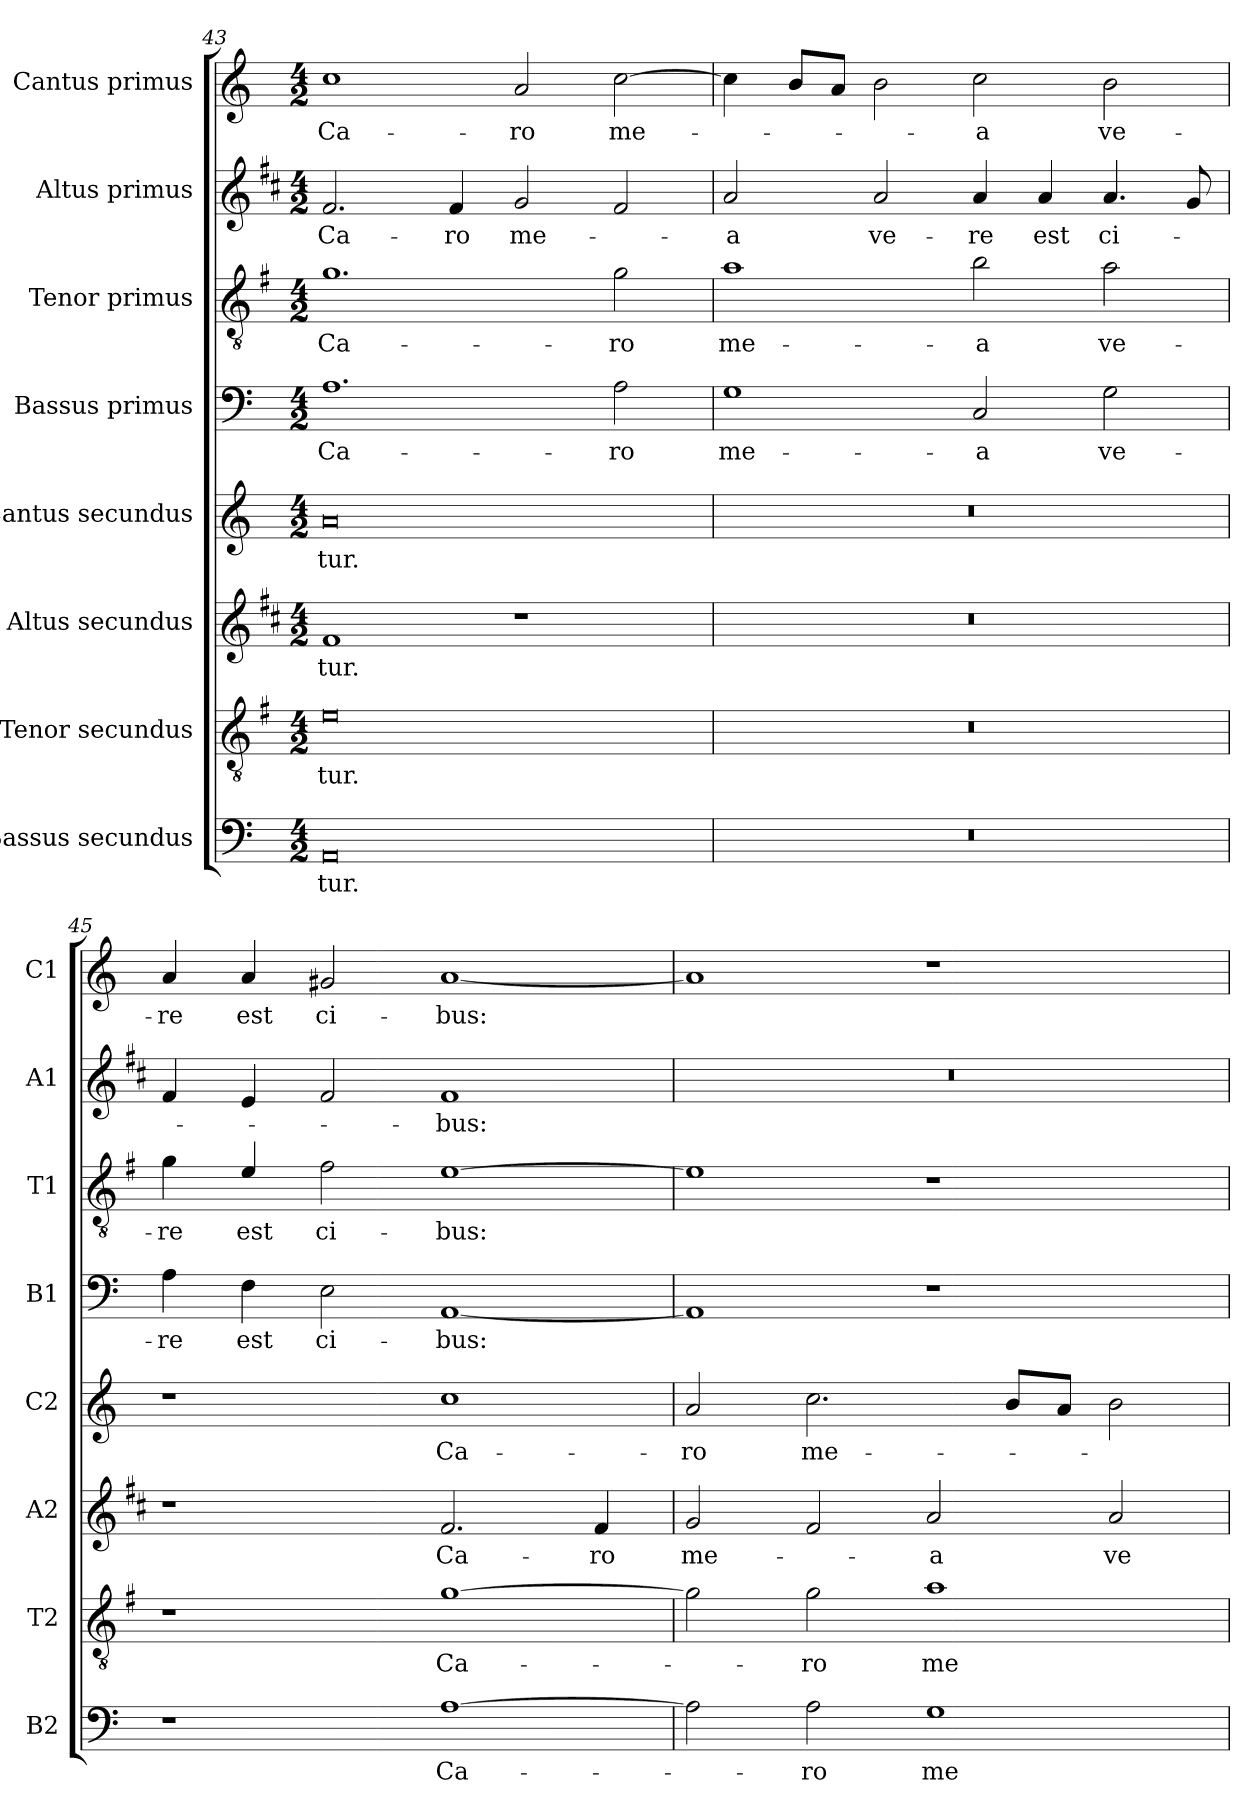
**kern	**text	**kern	**text	**kern	**text	**kern	**text	**kern	**text	**kern	**text	**kern	**text	**kern	**text
*part8	*part8	*part7	*part7	*part6	*part6	*part5	*part5	*part4	*part4	*part3	*part3	*part2	*part2	*part1	*part1
*staff8	*staff8	*staff7	*staff7	*staff6	*staff6	*staff5	*staff5	*staff4	*staff4	*staff3	*staff3	*staff2	*staff2	*staff1	*staff1
*I"Bassus secundus	*	*I"Tenor secundus	*	*I"Altus secundus	*	*I"Cantus secundus	*	*I"Bassus primus	*	*I"Tenor primus	*	*I"Altus primus	*	*I"Cantus primus	*
*I'B2	*	*I'T2	*	*I'A2	*	*I'C2	*	*I'B1	*	*I'T1	*	*I'A1	*	*I'C1	*
*clefF4	*	*clefGv2	*	*clefG2	*	*clefG2	*	*clefF4	*	*clefGv2	*	*clefG2	*	*clefG2	*
*	*	*ITrd4c7	*	*ITrd1c2	*	*	*	*	*	*ITrd4c7	*	*ITrd1c2	*	*	*
*k[]	*	*k[]	*	*k[]	*	*k[]	*	*k[]	*	*k[]	*	*k[]	*	*k[]	*
*C:	*	*C:	*	*C:	*	*C:	*	*C:	*	*C:	*	*C:	*	*C:	*
*M4/2	*	*M4/2	*	*M4/2	*	*M4/2	*	*M4/2	*	*M4/2	*	*M4/2	*	*M4/2	*
=43	=43	=43	=43	=43	=43	=43	=43	=43	=43	=43	=43	=43	=43	=43	=43
!	!LO:LY:b	!	!LO:LY:b	!	!LO:LY:b	!	!LO:LY:b	!	!LO:LY:b	!	!LO:LY:b	!	!LO:LY:b	!	!LO:LY:b
0AA	-tur.	0A	-tur.	1e	-tur.	0a	-tur.	1.A	Ca-	1.c	Ca-	2.e/	Ca-	1cc	Ca-
!	!	!	!	!	!	!	!	!	!	!	!	!	!LO:LY:b	!	!
.	.	.	.	.	.	.	.	.	.	.	.	4e/	-ro	.	.
!	!	!	!	!	!	!	!	!	!	!	!	!	!LO:LY:b	!	!LO:LY:b
.	.	.	.	1r	.	.	.	.	.	.	.	2f/	me-	2a/	-ro
!	!	!	!	!	!	!	!	!	!LO:LY:b	!	!LO:LY:b	!	!	!	!LO:LY:b
.	.	.	.	.	.	.	.	2A\	-ro	2c\	-ro	2e/	.	[2cc\	me-
=44	=44	=44	=44	=44	=44	=44	=44	=44	=44	=44	=44	=44	=44	=44	=44
!	!	!	!	!	!	!	!	!	!LO:LY:b	!	!LO:LY:b	!	!LO:LY:b	!	!
0r	.	0r	.	0r	.	0r	.	1G	me-	1d	me-	2g/	-a	4cc\]	.
.	.	.	.	.	.	.	.	.	.	.	.	.	.	8b/L	.
.	.	.	.	.	.	.	.	.	.	.	.	.	.	8a/J	.
!	!	!	!	!	!	!	!	!	!	!	!	!	!LO:LY:b	!	!
.	.	.	.	.	.	.	.	.	.	.	.	2g/	ve-	2b\	.
!	!	!	!	!	!	!	!	!	!LO:LY:b	!	!LO:LY:b	!	!LO:LY:b	!	!LO:LY:b
.	.	.	.	.	.	.	.	2C/	-a	2e\	-a	4g/	-re	2cc\	-a
!	!	!	!	!	!	!	!	!	!	!	!	!	!LO:LY:b	!	!
.	.	.	.	.	.	.	.	.	.	.	.	4g/	est	.	.
!	!	!	!	!	!	!	!	!	!LO:LY:b	!	!LO:LY:b	!	!LO:LY:b	!	!LO:LY:b
.	.	.	.	.	.	.	.	2G\	ve-	2d\	ve-	4.g/	ci-	2b\	ve-
.	.	.	.	.	.	.	.	.	.	.	.	8f/	.	.	.
=45	=45	=45	=45	=45	=45	=45	=45	=45	=45	=45	=45	=45	=45	=45	=45
!	!	!	!	!	!	!	!	!	!LO:LY:b	!	!LO:LY:b	!	!	!	!LO:LY:b
1r	.	1r	.	1r	.	1r	.	4A\	-re	4c\	-re	4e/	.	4a/	-re
!	!	!	!	!	!	!	!	!	!LO:LY:b	!	!LO:LY:b	!	!	!	!LO:LY:b
.	.	.	.	.	.	.	.	4F\	est	4A/	est	4d/	.	4a/	est
!	!	!	!	!	!	!	!	!	!LO:LY:b	!	!LO:LY:b	!	!	!	!LO:LY:b
.	.	.	.	.	.	.	.	2E\	ci-	2B\	ci-	2e/	.	2g#X/	ci-
!	!LO:LY:b	!	!LO:LY:b	!	!LO:LY:b	!	!LO:LY:b	!	!LO:LY:b	!	!LO:LY:b	!	!LO:LY:b	!	!LO:LY:b
[1A	Ca-	[1c	Ca-	2.e/	Ca-	1cc	Ca-	[1AA	-bus:	[1A	-bus:	1e	-bus:	[1a	-bus:
!	!	!	!	!	!LO:LY:b	!	!	!	!	!	!	!	!	!	!
.	.	.	.	4e/	-ro	.	.	.	.	.	.	.	.	.	.
=46	=46	=46	=46	=46	=46	=46	=46	=46	=46	=46	=46	=46	=46	=46	=46
!	!	!	!	!	!LO:LY:b	!	!LO:LY:b	!	!	!	!	!	!	!	!
2A\]	.	2c\]	.	2f/	me-	2a/	-ro	1AA]	.	1A]	.	0r	.	1a]	.
!	!LO:LY:b	!	!LO:LY:b	!	!	!	!LO:LY:b	!	!	!	!	!	!	!	!
2A\	-ro	2c\	-ro	2e/	.	2.cc\	me-	.	.	.	.	.	.	.	.
!	!LO:LY:b	!	!LO:LY:b	!	!LO:LY:b	!	!	!	!	!	!	!	!	!	!
1G	me-	1d	me-	2g/	-a	.	.	1r	.	1r	.	.	.	1r	.
.	.	.	.	.	.	8b/L	.	.	.	.	.	.	.	.	.
.	.	.	.	.	.	8a/J	.	.	.	.	.	.	.	.	.
!	!	!	!	!	!LO:LY:b	!	!	!	!	!	!	!	!	!	!
.	.	.	.	2g/	ve-	2b\	.	.	.	.	.	.	.	.	.
=	=	=	=	=	=	=	=	=	=	=	=	=	=	=	=
*-	*-	*-	*-	*-	*-	*-	*-	*-	*-	*-	*-	*-	*-	*-	*-
